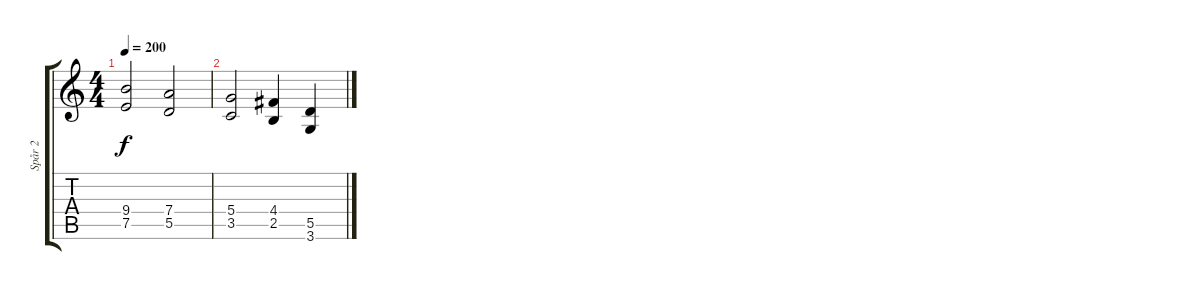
\track ("Spår 2" "Spår 2") {instrument overdrivenguitar}
\staff {score tabs}
\tuning (E4 B3 G3 D3 A2 E2) {hide}
\ts (4 4)
\tempo 200
\clef g2
\ks c
(9.4 7.5).2{dy f} (7.4 5.5).2 |
(5.4 3.5).2 (4.4 2.5).4 (5.5 3.6).4
